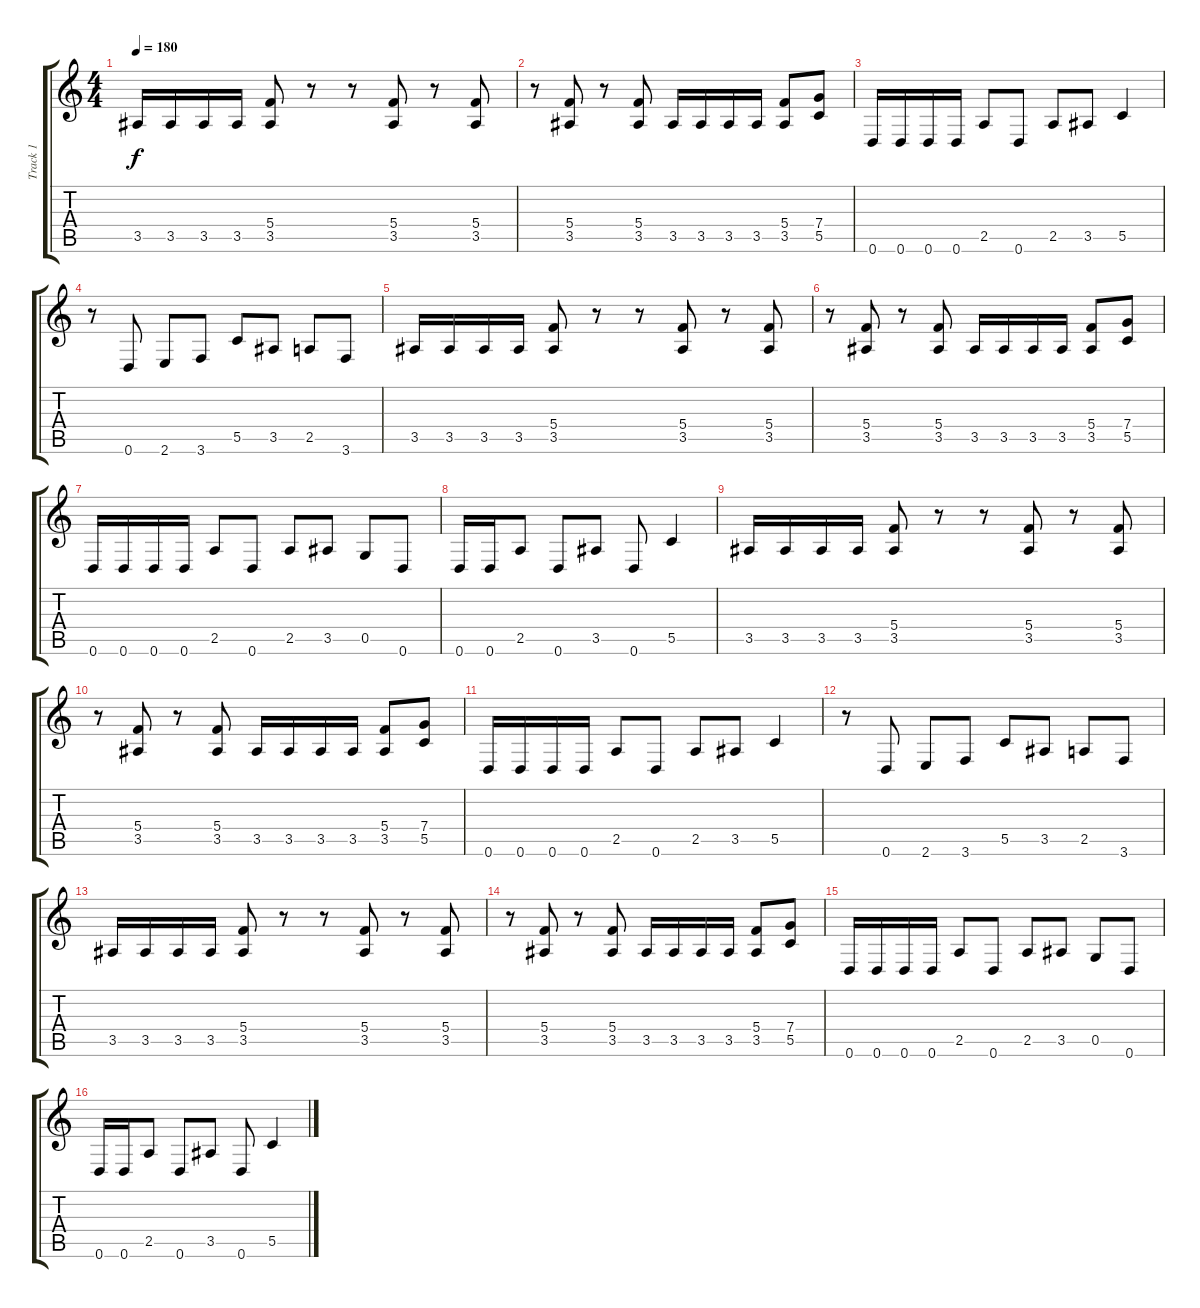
\track ("Track 1" "Track 1") {instrument distortionguitar}
\staff {score tabs}
\tuning (D4 A3 F3 C3 G2 D2) {hide}
\ts (4 4)
\tempo 180
\clef g2
\ks c
3.5.16{dy f} 3.5.16 3.5.16 3.5.16 (5.4 3.5).8 r.8 r.8 (5.4 3.5).8 r.8 (5.4 3.5).8 |
r.8 (5.4 3.5).8 r.8 (5.4 3.5).8 3.5.16 3.5.16 3.5.16 3.5.16 (5.4 3.5).8 (7.4 5.5).8 |
0.6.16 0.6.16 0.6.16 0.6.16 2.5.8 0.6.8 2.5.8 3.5.8 5.5.4 |
r.8 0.6.8 2.6.8 3.6.8 5.5.8 3.5.8 2.5.8 3.6.8 |
3.5.16 3.5.16 3.5.16 3.5.16 (5.4 3.5).8 r.8 r.8 (5.4 3.5).8 r.8 (5.4 3.5).8 |
r.8 (5.4 3.5).8 r.8 (5.4 3.5).8 3.5.16 3.5.16 3.5.16 3.5.16 (5.4 3.5).8 (7.4 5.5).8 |
0.6.16 0.6.16 0.6.16 0.6.16 2.5.8 0.6.8 2.5.8 3.5.8 0.5.8 0.6.8 |
0.6.16 0.6.16 2.5.8 0.6.8 3.5.8 0.6.8 5.5.4 |
3.5.16 3.5.16 3.5.16 3.5.16 (5.4 3.5).8 r.8 r.8 (5.4 3.5).8 r.8 (5.4 3.5).8 |
r.8 (5.4 3.5).8 r.8 (5.4 3.5).8 3.5.16 3.5.16 3.5.16 3.5.16 (5.4 3.5).8 (7.4 5.5).8 |
0.6.16 0.6.16 0.6.16 0.6.16 2.5.8 0.6.8 2.5.8 3.5.8 5.5.4 |
r.8 0.6.8 2.6.8 3.6.8 5.5.8 3.5.8 2.5.8 3.6.8 |
3.5.16 3.5.16 3.5.16 3.5.16 (5.4 3.5).8 r.8 r.8 (5.4 3.5).8 r.8 (5.4 3.5).8 |
r.8 (5.4 3.5).8 r.8 (5.4 3.5).8 3.5.16 3.5.16 3.5.16 3.5.16 (5.4 3.5).8 (7.4 5.5).8 |
0.6.16 0.6.16 0.6.16 0.6.16 2.5.8 0.6.8 2.5.8 3.5.8 0.5.8 0.6.8 |
0.6.16 0.6.16 2.5.8 0.6.8 3.5.8 0.6.8 5.5.4
